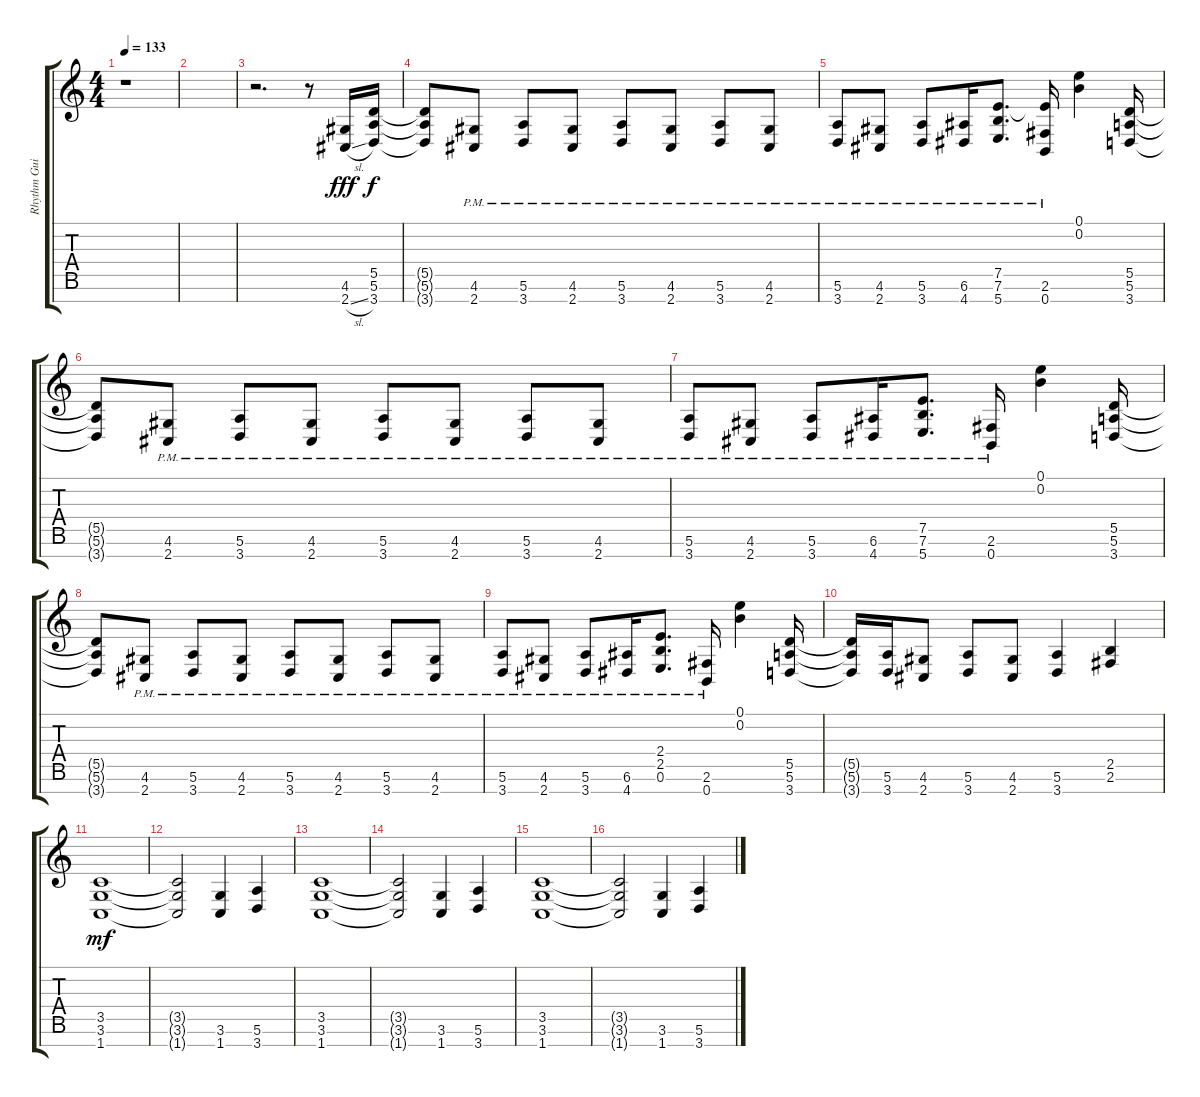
\track ("Rhythm Guitar" "Rhythm Gui") {instrument overdrivenguitar}
\staff {score tabs}
\tuning (E4 B3 G3 D3 A2 E2 B1) {hide}
\ts (4 4)
\tempo 133
\clef g2
\ks c
r.1{dy f} |
|
r.2{d} r.8 (4.6 2.7{sl}).16{dy fff} (5.5 5.6 3.7).16{dy f} |
(5.5{t} 5.6{t} 3.7{t}).8 (4.6{pm} 2.7{pm}).8 (5.6{pm} 3.7{pm}).8 (4.6{pm} 2.7{pm}).8 (5.6{pm} 3.7{pm}).8 (4.6{pm} 2.7{pm}).8 (5.6{pm} 3.7{pm}).8 (4.6{pm} 2.7{pm}).8 |
(5.6{pm} 3.7{pm}).8 (4.6{pm} 2.7{pm}).8 (5.6{pm} 3.7{pm}).8 (6.6{pm} 4.7{pm}).16 (7.5{pm} 7.6{pm} 5.7{pm}).8{d} (7.5{t} 2.6{pm} 0.7{pm}).16 (0.1 0.2).4 (5.5 5.6 3.7).16 |
(5.5{t} 5.6{t} 3.7{t}).8 (4.6{pm} 2.7{pm}).8 (5.6{pm} 3.7{pm}).8 (4.6{pm} 2.7{pm}).8 (5.6{pm} 3.7{pm}).8 (4.6{pm} 2.7{pm}).8 (5.6{pm} 3.7{pm}).8 (4.6{pm} 2.7{pm}).8 |
(5.6{pm} 3.7{pm}).8 (4.6{pm} 2.7{pm}).8 (5.6{pm} 3.7{pm}).8 (6.6{pm} 4.7{pm}).16 (7.5{pm} 7.6{pm} 5.7{pm}).8{d} (2.6{pm} 0.7{pm}).16 (0.1 0.2).4 (5.5 5.6 3.7).16 |
(5.5{t} 5.6{t} 3.7{t}).8 (4.6{pm} 2.7{pm}).8 (5.6{pm} 3.7{pm}).8 (4.6{pm} 2.7{pm}).8 (5.6{pm} 3.7{pm}).8 (4.6{pm} 2.7{pm}).8 (5.6{pm} 3.7{pm}).8 (4.6{pm} 2.7{pm}).8 |
(5.6{pm} 3.7{pm}).8 (4.6{pm} 2.7{pm}).8 (5.6{pm} 3.7{pm}).8 (6.6{pm} 4.7{pm}).16 (2.4 2.5{pm} 0.6{pm}).8{d} (2.6{pm} 0.7{pm}).16 (0.1 0.2).4 (5.5 5.6 3.7).16 |
(5.5{t} 5.6{t} 3.7{t}).16 (5.6 3.7).16 (4.6 2.7).8 (5.6 3.7).8 (4.6 2.7).8 (5.6 3.7).4 (2.5 2.6).4 |
(3.5 3.6 1.7).1{dy mf} |
(3.5{t} 3.6{t} 1.7{t}).2 (3.6 1.7).4 (5.6 3.7).4 |
(3.5 3.6 1.7).1 |
(3.5{t} 3.6{t} 1.7{t}).2 (3.6 1.7).4 (5.6 3.7).4 |
(3.5 3.6 1.7).1 |
(3.5{t} 3.6{t} 1.7{t}).2 (3.6 1.7).4 (5.6 3.7).4
